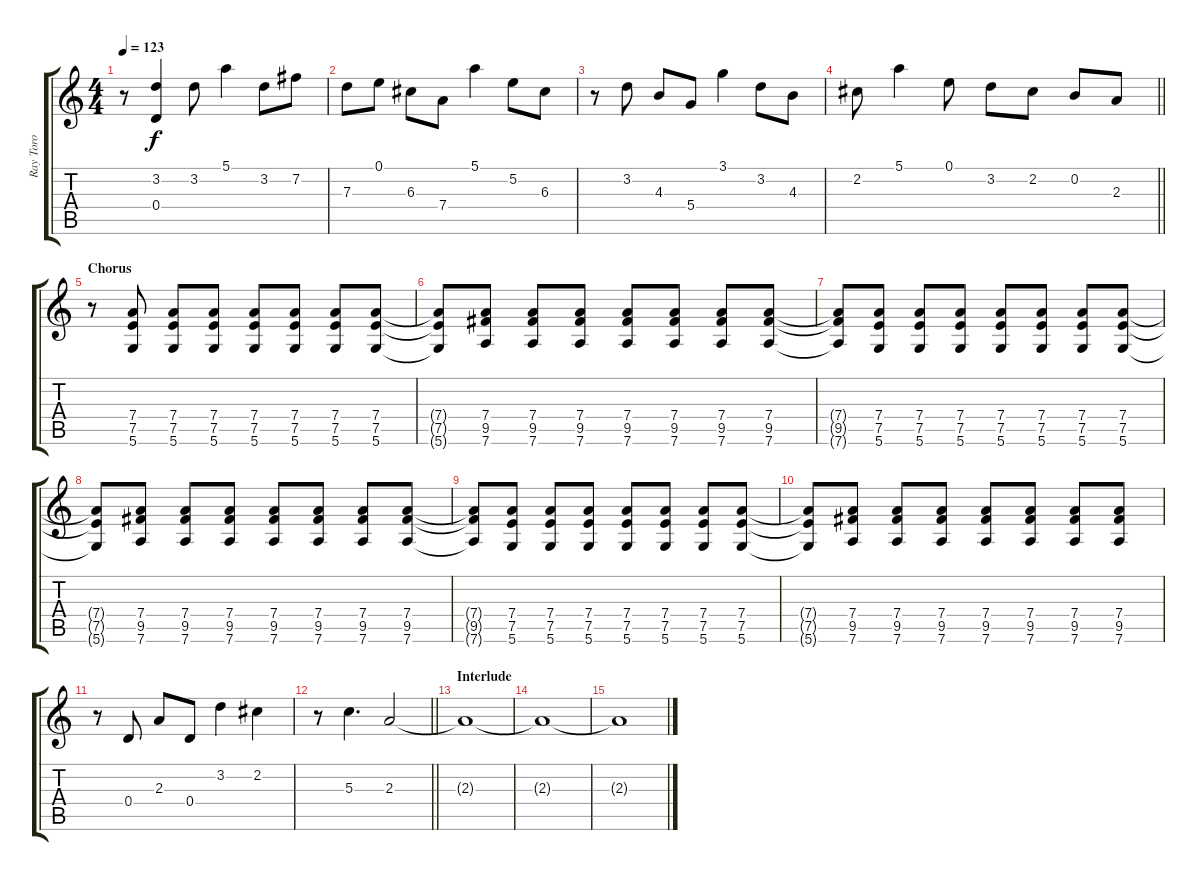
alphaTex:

\track ("Ray Toro" "Ray Toro") {instrument electricguitarclean}
\staff {score tabs}
\tuning (E4 B3 G3 D3 A2 D2) {hide}
\ts (4 4)
\tempo 123
\clef g2
\ks c
r.8{dy f} (3.2 0.4).4 3.2.8 5.1.4 3.2.8 7.2.8 |
7.3.8 0.1.8 6.3.8 7.4.8 5.1.4 5.2.8 6.3.8 |
r.8 3.2.8 4.3.8 5.4.8 3.1.4 3.2.8 4.3.8 |
\barLineRight lightlight
2.2.8 5.1.4 0.1.8 3.2.8 2.2.8 0.2.8 2.3.8 |
\section ("" "Chorus")
r.8 (7.4 7.5 5.6).8 (7.4 7.5 5.6).8 (7.4 7.5 5.6).8 (7.4 7.5 5.6).8 (7.4 7.5 5.6).8 (7.4 7.5 5.6).8 (7.4 7.5 5.6).8 |
(7.4{t} 7.5{t} 5.6{t}).8 (7.4 9.5 7.6).8 (7.4 9.5 7.6).8 (7.4 9.5 7.6).8 (7.4 9.5 7.6).8 (7.4 9.5 7.6).8 (7.4 9.5 7.6).8 (7.4 9.5 7.6).8 |
(7.4{t} 9.5{t} 7.6{t}).8 (7.4 7.5 5.6).8 (7.4 7.5 5.6).8 (7.4 7.5 5.6).8 (7.4 7.5 5.6).8 (7.4 7.5 5.6).8 (7.4 7.5 5.6).8 (7.4 7.5 5.6).8 |
(7.4{t} 7.5{t} 5.6{t}).8 (7.4 9.5 7.6).8 (7.4 9.5 7.6).8 (7.4 9.5 7.6).8 (7.4 9.5 7.6).8 (7.4 9.5 7.6).8 (7.4 9.5 7.6).8 (7.4 9.5 7.6).8 |
(7.4{t} 9.5{t} 7.6{t}).8 (7.4 7.5 5.6).8 (7.4 7.5 5.6).8 (7.4 7.5 5.6).8 (7.4 7.5 5.6).8 (7.4 7.5 5.6).8 (7.4 7.5 5.6).8 (7.4 7.5 5.6).8 |
(7.4{t} 7.5{t} 5.6{t}).8 (7.4 9.5 7.6).8 (7.4 9.5 7.6).8 (7.4 9.5 7.6).8 (7.4 9.5 7.6).8 (7.4 9.5 7.6).8 (7.4 9.5 7.6).8 (7.4 9.5 7.6).8 |
r.8 0.4.8 2.3.8 0.4.8 3.2.4 2.2.4 |
\barLineRight lightlight
r.8 5.3.4{d} 2.3.2 |
\section ("" "Interlude")
2.3{t}.1 |
2.3{t}.1 |
2.3{t}.1
